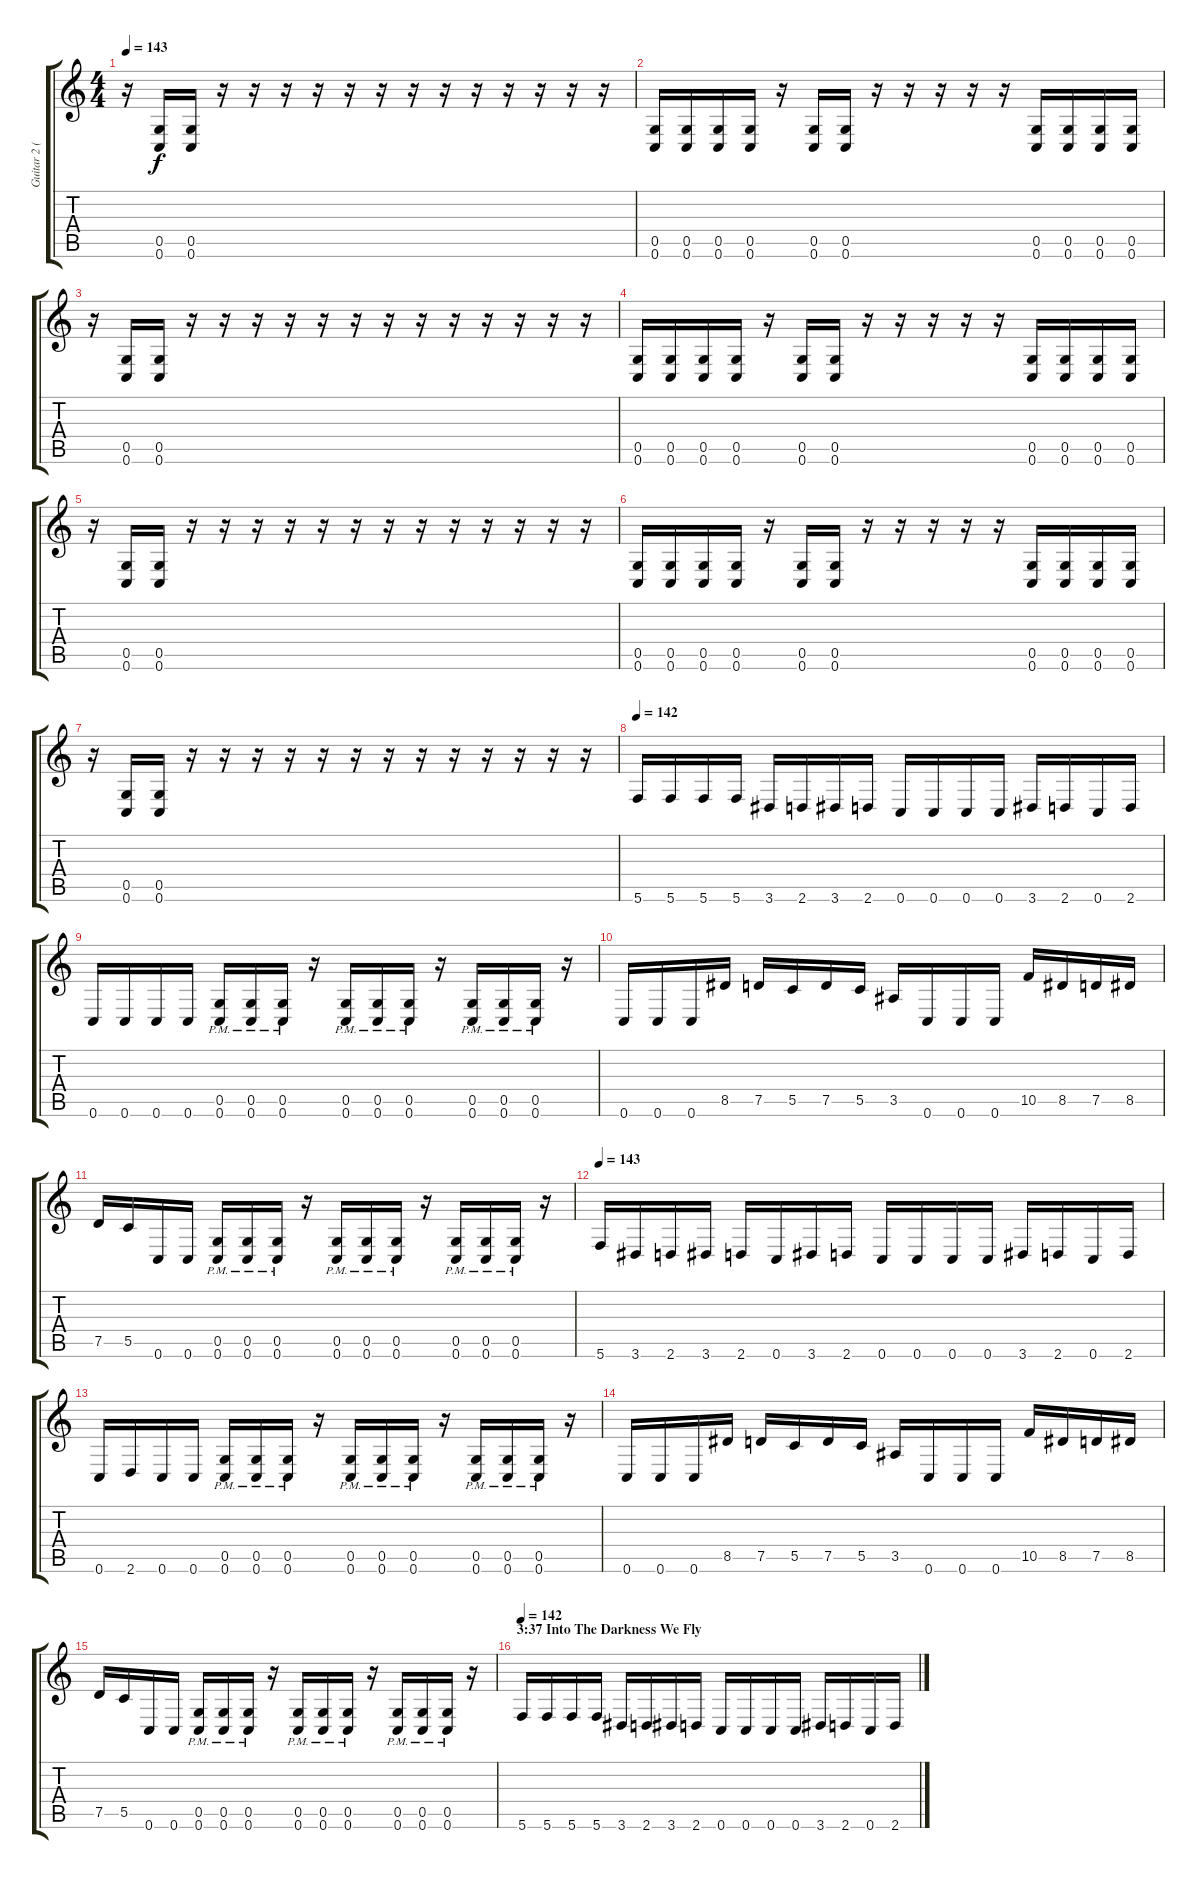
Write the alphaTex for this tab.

\track ("Guitar 2 (Jari)" "Guitar 2 (") {instrument distortionguitar}
\staff {score tabs}
\tuning (D4 A3 F3 C3 G2 C2) {hide}
\ts (4 4)
\tempo 143
\clef g2
\ks c
r.16{dy f} (0.5 0.6).16 (0.5 0.6).16 r.16 r.16 r.16 r.16 r.16 r.16 r.16 r.16 r.16 r.16 r.16 r.16 r.16 |
(0.5 0.6).16 (0.5 0.6).16 (0.5 0.6).16 (0.5 0.6).16 r.16 (0.5 0.6).16 (0.5 0.6).16 r.16 r.16 r.16 r.16 r.16 (0.5 0.6).16 (0.5 0.6).16 (0.5 0.6).16 (0.5 0.6).16 |
r.16 (0.5 0.6).16 (0.5 0.6).16 r.16 r.16 r.16 r.16 r.16 r.16 r.16 r.16 r.16 r.16 r.16 r.16 r.16 |
(0.5 0.6).16 (0.5 0.6).16 (0.5 0.6).16 (0.5 0.6).16 r.16 (0.5 0.6).16 (0.5 0.6).16 r.16 r.16 r.16 r.16 r.16 (0.5 0.6).16 (0.5 0.6).16 (0.5 0.6).16 (0.5 0.6).16 |
r.16 (0.5 0.6).16 (0.5 0.6).16 r.16 r.16 r.16 r.16 r.16 r.16 r.16 r.16 r.16 r.16 r.16 r.16 r.16 |
(0.5 0.6).16 (0.5 0.6).16 (0.5 0.6).16 (0.5 0.6).16 r.16 (0.5 0.6).16 (0.5 0.6).16 r.16 r.16 r.16 r.16 r.16 (0.5 0.6).16 (0.5 0.6).16 (0.5 0.6).16 (0.5 0.6).16 |
r.16 (0.5 0.6).16 (0.5 0.6).16 r.16 r.16 r.16 r.16 r.16 r.16 r.16 r.16 r.16 r.16 r.16 r.16 r.16 |
\tempo 142
5.6.16 5.6.16 5.6.16 5.6.16 3.6.16 2.6.16 3.6.16 2.6.16 0.6.16 0.6.16 0.6.16 0.6.16 3.6.16 2.6.16 0.6.16 2.6.16 |
0.6.16 0.6.16 0.6.16 0.6.16 (0.5{pm} 0.6{pm}).16 (0.5{pm} 0.6{pm}).16 (0.5{pm} 0.6{pm}).16 r.16 (0.5{pm} 0.6{pm}).16 (0.5{pm} 0.6{pm}).16 (0.5{pm} 0.6{pm}).16 r.16 (0.5{pm} 0.6{pm}).16 (0.5{pm} 0.6{pm}).16 (0.5{pm} 0.6{pm}).16 r.16 |
0.6.16 0.6.16 0.6.16 8.5.16 7.5.16 5.5.16 7.5.16 5.5.16 3.5.16 0.6.16 0.6.16 0.6.16 10.5.16 8.5.16 7.5.16 8.5.16 |
7.5.16 5.5.16 0.6.16 0.6.16 (0.5{pm} 0.6{pm}).16 (0.5{pm} 0.6{pm}).16 (0.5{pm} 0.6{pm}).16 r.16 (0.5{pm} 0.6{pm}).16 (0.5{pm} 0.6{pm}).16 (0.5{pm} 0.6{pm}).16 r.16 (0.5{pm} 0.6{pm}).16 (0.5{pm} 0.6{pm}).16 (0.5{pm} 0.6{pm}).16 r.16 |
\tempo 143
5.6.16 3.6.16 2.6.16 3.6.16 2.6.16 0.6.16 3.6.16 2.6.16 0.6.16 0.6.16 0.6.16 0.6.16 3.6.16 2.6.16 0.6.16 2.6.16 |
0.6.16 2.6.16 0.6.16 0.6.16 (0.5{pm} 0.6{pm}).16 (0.5{pm} 0.6{pm}).16 (0.5{pm} 0.6{pm}).16 r.16 (0.5{pm} 0.6{pm}).16 (0.5{pm} 0.6{pm}).16 (0.5{pm} 0.6{pm}).16 r.16 (0.5{pm} 0.6{pm}).16 (0.5{pm} 0.6{pm}).16 (0.5{pm} 0.6{pm}).16 r.16 |
0.6.16 0.6.16 0.6.16 8.5.16 7.5.16 5.5.16 7.5.16 5.5.16 3.5.16 0.6.16 0.6.16 0.6.16 10.5.16 8.5.16 7.5.16 8.5.16 |
7.5.16 5.5.16 0.6.16 0.6.16 (0.5{pm} 0.6{pm}).16 (0.5{pm} 0.6{pm}).16 (0.5{pm} 0.6{pm}).16 r.16 (0.5{pm} 0.6{pm}).16 (0.5{pm} 0.6{pm}).16 (0.5{pm} 0.6{pm}).16 r.16 (0.5{pm} 0.6{pm}).16 (0.5{pm} 0.6{pm}).16 (0.5{pm} 0.6{pm}).16 r.16 |
\section ("" "3:37 Into The Darkness We Fly")
\tempo 142
5.6.16 5.6.16 5.6.16 5.6.16 3.6.16 2.6.16 3.6.16 2.6.16 0.6.16 0.6.16 0.6.16 0.6.16 3.6.16 2.6.16 0.6.16 2.6.16
